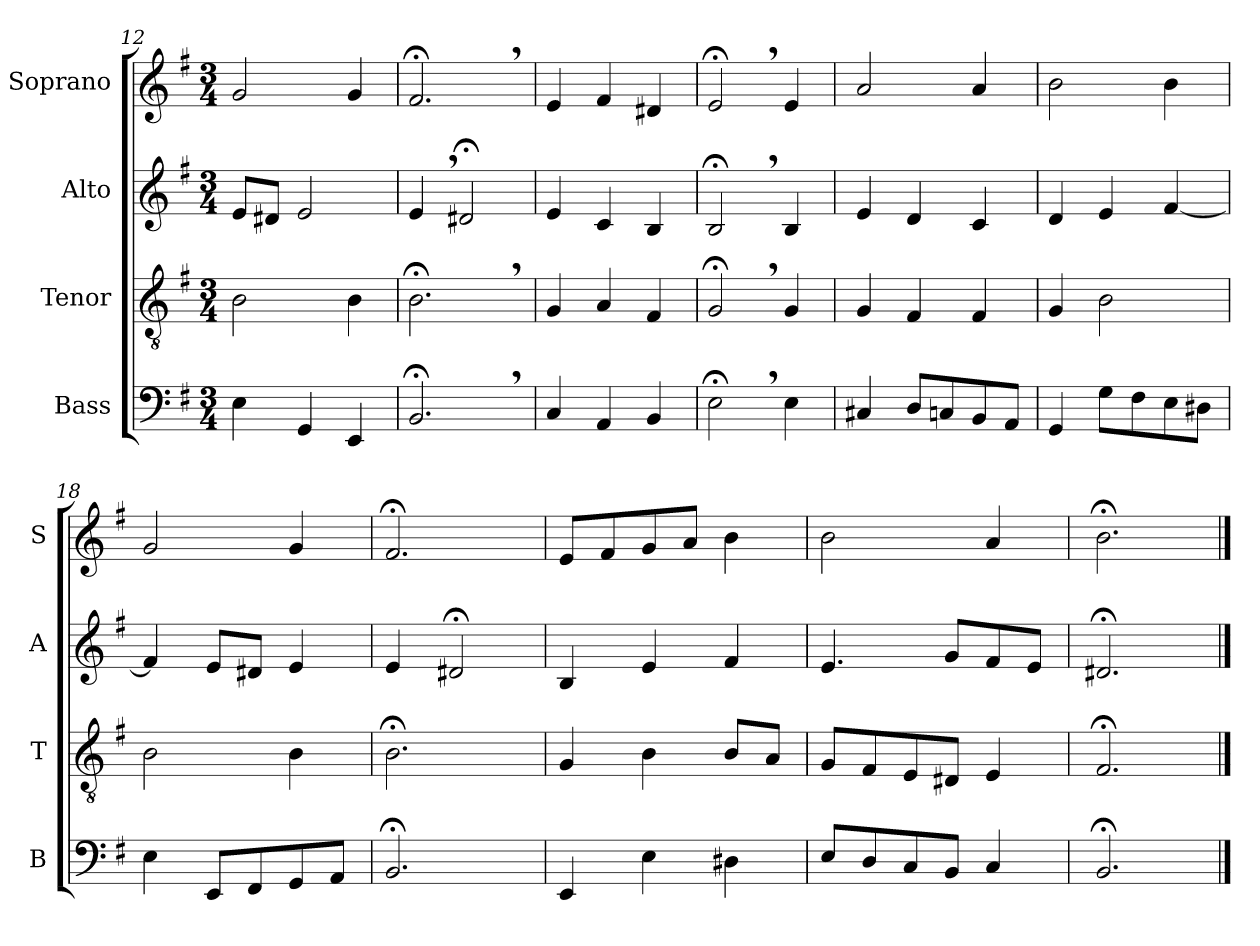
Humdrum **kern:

**kern	**kern	**kern	**kern
*part4	*part3	*part2	*part1
*staff4	*staff3	*staff2	*staff1
*I"Bass	*I"Tenor	*I"Alto	*I"Soprano
*I'B	*I'T	*I'A	*I'S
*clefF4	*clefGv2	*clefG2	*clefG2
*k[f#]	*k[f#]	*k[f#]	*k[f#]
*M3/4	*M3/4	*M3/4	*M3/4
=12	=12	=12	=12
4E\	2B\	8e/L	2g/
.	.	8d#X/J	.
4GG/	.	2e/	.
4EE/	4B\	.	4g/
=13	=13	=13	=13
2.BB;<,/	2.B;<,\	4e,/	2.f#;<,/
.	.	2d#X;</	.
=14	=14	=14	=14
4C/	4G/	4e/	4e/
4AA/	4A/	4c/	4f#/
4BB/	4F#/	4B/	4d#X/
=15	=15	=15	=15
2E;<,\	2G;<,/	2B;<,/	2e;<,/
4E\	4G/	4B/	4e/
=16	=16	=16	=16
4C#X/	4G/	4e/	2a/
8D/L	4F#/	4d/	.
8Cn/	.	.	.
8BB/	4F#/	4c/	4a/
8AA/J	.	.	.
=17	=17	=17	=17
4GG/	4G/	4d/	2b\
8G\L	2B\	4e/	.
8F#\	.	.	.
8E\	.	[4f#/	4b\
8D#X\J	.	.	.
=18	=18	=18	=18
4E\	2B\	4f#/]	2g/
8EE/L	.	8e/L	.
8FF#/	.	8d#X/J	.
8GG/	4B\	4e/	4g/
8AA/J	.	.	.
=19	=19	=19	=19
2.BB;</	2.B;<\	4e/	2.f#;</
.	.	2d#X;</	.
=20	=20	=20	=20
4EE/	4G/	4B/	8e/L
.	.	.	8f#/
4E\	4B\	4e/	8g/
.	.	.	8a/J
4D#X\	8B/L	4f#/	4b\
.	8A/J	.	.
=21	=21	=21	=21
8E/L	8G/L	4.e/	2b\
8D/	8F#/	.	.
8C/	8E/	.	.
8BB/J	8D#X/J	8g/L	.
4C/	4E/	8f#/	4a/
.	.	8e/J	.
=22	=22	=22	=22
2.BB;</	2.F#;</	2.d#X;</	2.b;<\
==	==	==	==
*-	*-	*-	*-
